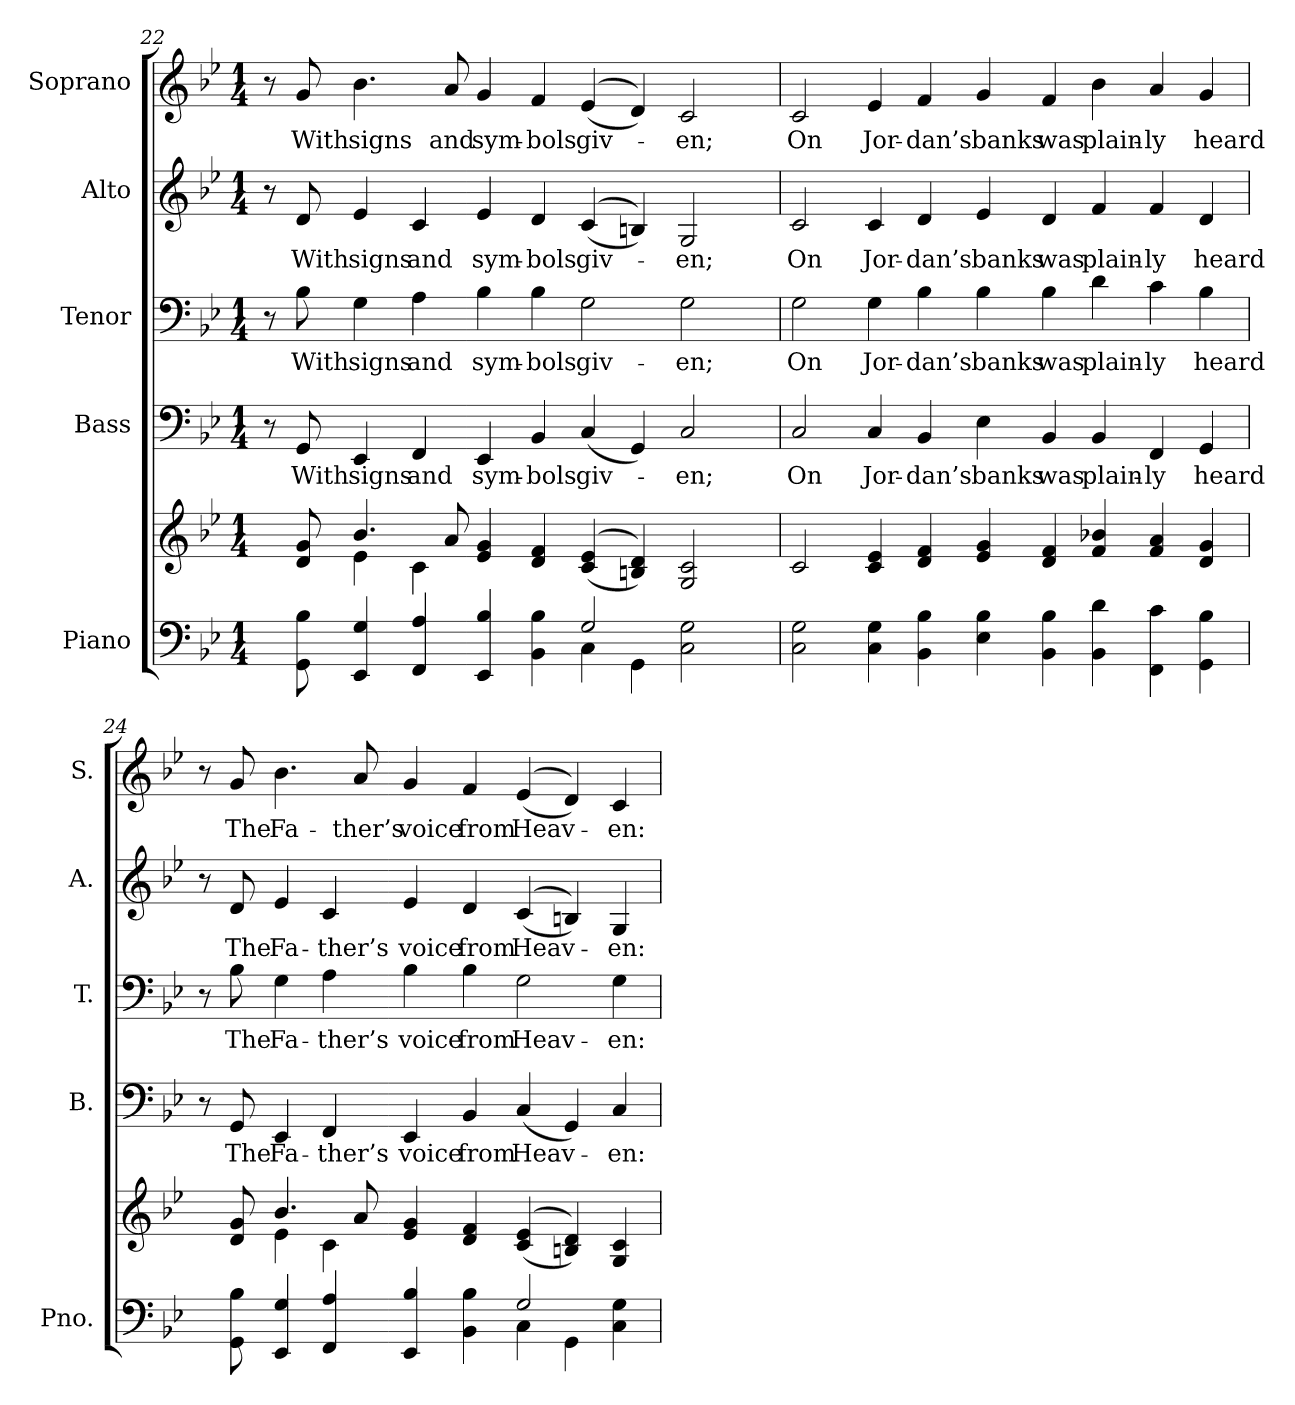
**kern	**kern	**kern	**text	**kern	**text	**kern	**text	**kern	**text
*part5	*part5	*part4	*part4	*part3	*part3	*part2	*part2	*part1	*part1
*staff6	*staff5	*staff4	*staff4	*staff3	*staff3	*staff2	*staff2	*staff1	*staff1
*I"Piano	*	*I"Bass	*	*I"Tenor	*	*I"Alto	*	*I"Soprano	*
*I'Pno.	*	*I'B.	*	*I'T.	*	*I'A.	*	*I'S.	*
!!LO:PB:g=z
*clefF4	*clefG2	*clefF4	*	*clefF4	*	*clefG2	*	*clefG2	*
*k[b-e-]	*k[b-e-]	*k[b-e-]	*	*k[b-e-]	*	*k[b-e-]	*	*k[b-e-]	*
*B-:	*B-:	*B-:	*	*B-:	*	*B-:	*	*B-:	*
*M1/4	*M1/4	*M1/4	*	*M1/4	*	*M1/4	*	*M1/4	*
=22	=22	=22	=22	=22	=22	=22	=22	=22	=22
*^	*^	*	*	*	*	*	*	*	*
8ryy	1ryy	8ryy	4ryy	8r	.	8r	.	8r	.	8r	.
!	!	!	!	!	!LO:LY:b:color=#000000	!	!	!	!	!	!
!	!	!	!	!	!	!	!LO:LY:b:color=#000000	!	!	!	!
!	!	!	!	!	!	!	!	!	!LO:LY:b:color=#000000	!	!
!	!	!	!	!	!	!	!	!	!	!	!LO:LY:b:color=#000000
8GGi\ 8B-i	.	8di/ 8gi	.	8GGi/	With	8B-i\	With	8di/	With	8gi/	With
!	!	!	!	!	!LO:LY:b:color=#000000	!	!	!	!	!	!
!	!	!	!	!	!	!	!LO:LY:b:color=#000000	!	!	!	!
!	!	!	!	!	!	!	!	!	!LO:LY:b:color=#000000	!	!
!	!	!	!	!	!	!	!	!	!	!	!LO:LY:b:color=#000000
4EE-i/ 4Gi	.	4.b-i/	4e-i\	4EE-i/	signs	4Gi\	signs	4e-i/	signs	4.b-i\	signs
!	!	!	!	!	!LO:LY:b:color=#000000	!	!	!	!	!	!
!	!	!	!	!	!	!	!LO:LY:b:color=#000000	!	!	!	!
!	!	!	!	!	!	!	!	!	!LO:LY:b:color=#000000	!	!
4FFi/ 4Ai	.	.	4ci\	4FFi/	and	4Ai\	and	4ci/	and	.	.
!	!	!	!	!	!	!	!	!	!	!	!LO:LY:b:color=#000000
.	.	8ai/	.	.	.	.	.	.	.	8ai/	and
!	!	!	!	!	!LO:LY:b:color=#000000	!	!	!	!	!	!
!	!	!	!	!	!	!	!LO:LY:b:color=#000000	!	!	!	!
!	!	!	!	!	!	!	!	!	!LO:LY:b:color=#000000	!	!
!	!	!	!	!	!	!	!	!	!	!	!LO:LY:b:color=#000000
4EE-i/ 4B-i	.	4e-i/ 4gi	4ryy	4EE-i/	sym-	4B-i\	sym-	4e-i/	sym-	4gi/	sym-
!	!	!	!	!	!LO:LY:b:color=#000000	!	!	!	!	!	!
!	!	!	!	!	!	!	!LO:LY:b:color=#000000	!	!	!	!
!	!	!	!	!	!	!	!	!	!LO:LY:b:color=#000000	!	!
!	!	!	!	!	!	!	!	!	!	!	!LO:LY:b:color=#000000
4BB-i\ 4B-i	4ryy	4di/ 4fi	1ryy	4BB-i/	-bols	4B-i\	-bols	4di/	-bols	4fi/	-bols
!	!	!	!	!	!LO:LY:b:color=#000000	!	!	!	!	!	!
!	!	!	!	!	!	!	!LO:LY:b:color=#000000	!	!	!	!
!	!	!	!	!	!	!	!	!	!LO:LY:b:color=#000000	!	!
!	!	!	!	!	!	!	!	!	!	!	!LO:LY:b:color=#000000
2Gi/	4Ci\	((4ci/ 4e-i	.	(4Ci/	giv-	2Gi\	giv-	((4ci/	giv-	((4e-i/	giv-
.	4GGi\	4Bni/ 4di))	.	4GGi/)	.	.	.	4Bni/))	.	4di/))	.
!	!	!	!	!	!LO:LY:b:color=#000000	!	!	!	!	!	!
!	!	!	!	!	!	!	!LO:LY:b:color=#000000	!	!	!	!
!	!	!	!	!	!	!	!	!	!LO:LY:b:color=#000000	!	!
!	!	!	!	!	!	!	!	!	!	!	!LO:LY:b:color=#000000
2Ci\ 2Gi	4ryy	2Gi/ 2ci	.	2Ci/	-en;	2Gi\	-en;	2Gi/	-en;	2ci/	-en;
.	4ryy	.	4ryy	.	.	.	.	.	.	.	.
*v	*v	*	*	*	*	*	*	*	*	*	*
*	*v	*v	*	*	*	*	*	*	*	*
!!LO:PB:g=z
=23	=23	=23	=23	=23	=23	=23	=23	=23	=23
*^	*^	*	*	*	*	*	*	*	*
!	!	!	!	!	!LO:LY:b:color=#000000	!	!	!	!	!	!
*v	*v	*	*	*	*	*	*	*	*	*	*
*	*v	*v	*	*	*	*	*	*	*	*
*^	*^	*	*	*	*	*	*	*	*
!	!	!	!	!	!	!	!LO:LY:b:color=#000000	!	!	!	!
*v	*v	*	*	*	*	*	*	*	*	*	*
*	*v	*v	*	*	*	*	*	*	*	*
*^	*^	*	*	*	*	*	*	*	*
!	!	!	!	!	!	!	!	!	!LO:LY:b:color=#000000	!	!
*v	*v	*	*	*	*	*	*	*	*	*	*
*	*v	*v	*	*	*	*	*	*	*	*
*^	*^	*	*	*	*	*	*	*	*
!	!	!	!	!	!	!	!	!	!	!	!LO:LY:b:color=#000000
*v	*v	*	*	*	*	*	*	*	*	*	*
*	*v	*v	*	*	*	*	*	*	*	*
2Ci\ 2Gi	2ci/	2Ci/	On	2Gi\	On	2ci/	On	2ci/	On
!	!	!	!LO:LY:b:color=#000000	!	!	!	!	!	!
!	!	!	!	!	!LO:LY:b:color=#000000	!	!	!	!
!	!	!	!	!	!	!	!LO:LY:b:color=#000000	!	!
!	!	!	!	!	!	!	!	!	!LO:LY:b:color=#000000
4Ci\ 4Gi	4ci/ 4e-i	4Ci/	Jor-	4Gi\	Jor-	4ci/	Jor-	4e-i/	Jor-
!	!	!	!LO:LY:b:color=#000000	!	!	!	!	!	!
!	!	!	!	!	!LO:LY:b:color=#000000	!	!	!	!
!	!	!	!	!	!	!	!LO:LY:b:color=#000000	!	!
!	!	!	!	!	!	!	!	!	!LO:LY:b:color=#000000
4BB-i\ 4B-i	4di/ 4fi	4BB-i/	-dan’s	4B-i\	-dan’s	4di/	-dan’s	4fi/	-dan’s
!	!	!	!LO:LY:b:color=#000000	!	!	!	!	!	!
!	!	!	!	!	!LO:LY:b:color=#000000	!	!	!	!
!	!	!	!	!	!	!	!LO:LY:b:color=#000000	!	!
!	!	!	!	!	!	!	!	!	!LO:LY:b:color=#000000
4E-i\ 4B-i	4e-i/ 4gi	4E-i\	banks	4B-i\	banks	4e-i/	banks	4gi/	banks
!	!	!	!LO:LY:b:color=#000000	!	!	!	!	!	!
!	!	!	!	!	!LO:LY:b:color=#000000	!	!	!	!
!	!	!	!	!	!	!	!LO:LY:b:color=#000000	!	!
!	!	!	!	!	!	!	!	!	!LO:LY:b:color=#000000
4BB-i\ 4B-i	4di/ 4fi	4BB-i/	was	4B-i\	was	4di/	was	4fi/	was
!	!	!	!LO:LY:b:color=#000000	!	!	!	!	!	!
!	!	!	!	!	!LO:LY:b:color=#000000	!	!	!	!
!	!	!	!	!	!	!	!LO:LY:b:color=#000000	!	!
!	!	!	!	!	!	!	!	!	!LO:LY:b:color=#000000
4BB-i\ 4di	4fi/ 4b-Xi	4BB-i/	plain-	4di\	plain-	4fi/	plain-	4b-i\	plain-
!	!	!	!LO:LY:b:color=#000000	!	!	!	!	!	!
!	!	!	!	!	!LO:LY:b:color=#000000	!	!	!	!
!	!	!	!	!	!	!	!LO:LY:b:color=#000000	!	!
!	!	!	!	!	!	!	!	!	!LO:LY:b:color=#000000
4FFi\ 4ci	4fi/ 4ai	4FFi/	-ly	4ci\	-ly	4fi/	-ly	4ai/	-ly
!	!	!	!LO:LY:b:color=#000000	!	!	!	!	!	!
!	!	!	!	!	!LO:LY:b:color=#000000	!	!	!	!
!	!	!	!	!	!	!	!LO:LY:b:color=#000000	!	!
!	!	!	!	!	!	!	!	!	!LO:LY:b:color=#000000
4GGi\ 4B-i	4di/ 4gi	4GGi/	heard	4B-i\	heard	4di/	heard	4gi/	heard
!!LO:PB:g=z
=24	=24	=24	=24	=24	=24	=24	=24	=24	=24
*^	*^	*	*	*	*	*	*	*	*
8ryy	1ryy	8ryy	4ryy	8r	.	8r	.	8r	.	8r	.
!	!	!	!	!	!LO:LY:b:color=#000000	!	!	!	!	!	!
!	!	!	!	!	!	!	!LO:LY:b:color=#000000	!	!	!	!
!	!	!	!	!	!	!	!	!	!LO:LY:b:color=#000000	!	!
!	!	!	!	!	!	!	!	!	!	!	!LO:LY:b:color=#000000
8GGi\ 8B-i	.	8di/ 8gi	.	8GGi/	The	8B-i\	The	8di/	The	8gi/	The
!	!	!	!	!	!LO:LY:b:color=#000000	!	!	!	!	!	!
!	!	!	!	!	!	!	!LO:LY:b:color=#000000	!	!	!	!
!	!	!	!	!	!	!	!	!	!LO:LY:b:color=#000000	!	!
!	!	!	!	!	!	!	!	!	!	!	!LO:LY:b:color=#000000
4EE-i/ 4Gi	.	4.b-i/	4e-i\	4EE-i/	Fa-	4Gi\	Fa-	4e-i/	Fa-	4.b-i\	Fa-
!	!	!	!	!	!LO:LY:b:color=#000000	!	!	!	!	!	!
!	!	!	!	!	!	!	!LO:LY:b:color=#000000	!	!	!	!
!	!	!	!	!	!	!	!	!	!LO:LY:b:color=#000000	!	!
4FFi/ 4Ai	.	.	4ci\	4FFi/	-ther’s	4Ai\	-ther’s	4ci/	-ther’s	.	.
!	!	!	!	!	!	!	!	!	!	!	!LO:LY:b:color=#000000
.	.	8ai/	.	.	.	.	.	.	.	8ai/	-ther’s
!	!	!	!	!	!LO:LY:b:color=#000000	!	!	!	!	!	!
!	!	!	!	!	!	!	!LO:LY:b:color=#000000	!	!	!	!
!	!	!	!	!	!	!	!	!	!LO:LY:b:color=#000000	!	!
!	!	!	!	!	!	!	!	!	!	!	!LO:LY:b:color=#000000
4EE-i/ 4B-i	.	4e-i/ 4gi	4ryy	4EE-i/	voice	4B-i\	voice	4e-i/	voice	4gi/	voice
!	!	!	!	!	!LO:LY:b:color=#000000	!	!	!	!	!	!
!	!	!	!	!	!	!	!LO:LY:b:color=#000000	!	!	!	!
!	!	!	!	!	!	!	!	!	!LO:LY:b:color=#000000	!	!
!	!	!	!	!	!	!	!	!	!	!	!LO:LY:b:color=#000000
4BB-i\ 4B-i	4ryy	4di/ 4fi	1ryy	4BB-i/	from	4B-i\	from	4di/	from	4fi/	from
!	!	!	!	!	!LO:LY:b:color=#000000	!	!	!	!	!	!
!	!	!	!	!	!	!	!LO:LY:b:color=#000000	!	!	!	!
!	!	!	!	!	!	!	!	!	!LO:LY:b:color=#000000	!	!
!	!	!	!	!	!	!	!	!	!	!	!LO:LY:b:color=#000000
2Gi/	4Ci\	((4ci/ 4e-i	.	(4Ci/	Heav-	2Gi\	Heav-	((4ci/	Heav-	((4e-i/	Heav-
.	4GGi\	4Bni/ 4di))	.	4GGi/)	.	.	.	4Bni/))	.	4di/))	.
!	!	!	!	!	!LO:LY:b:color=#000000	!	!	!	!	!	!
!	!	!	!	!	!	!	!LO:LY:b:color=#000000	!	!	!	!
!	!	!	!	!	!	!	!	!	!LO:LY:b:color=#000000	!	!
!	!	!	!	!	!	!	!	!	!	!	!LO:LY:b:color=#000000
4Ci\ 4Gi	4ryy	4Gi/ 4ci	.	4Ci/	-en:	4Gi\	-en:	4Gi/	-en:	4ci/	-en:
*v	*v	*	*	*	*	*	*	*	*	*	*
*	*v	*v	*	*	*	*	*	*	*	*
=	=	=	=	=	=	=	=	=	=
*-	*-	*-	*-	*-	*-	*-	*-	*-	*-
